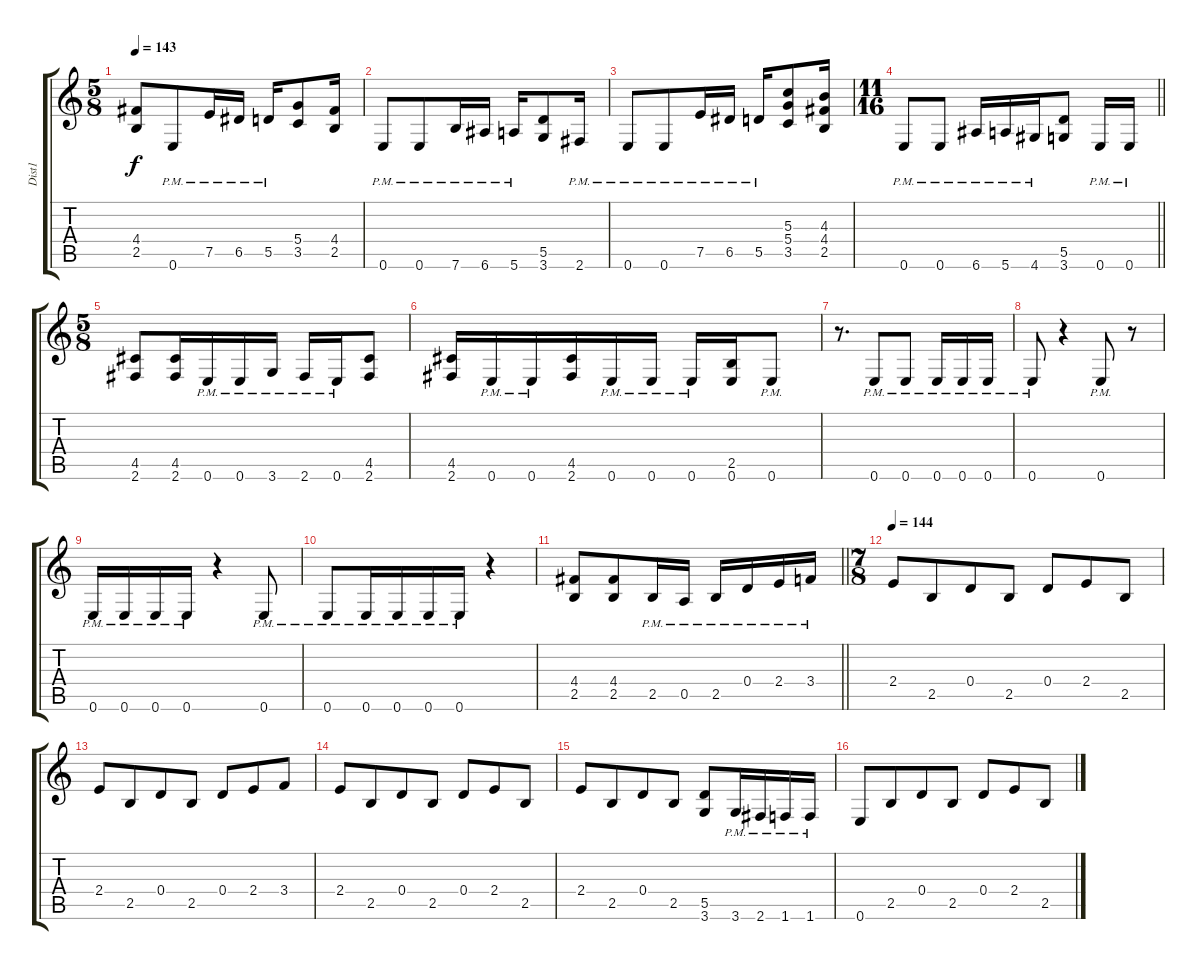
\track ("Dist1" "Dist1") {instrument distortionguitar}
\staff {score tabs}
\tuning (E4 B3 G3 D3 A2 E2) {hide}
\ts (5 8)
\tempo 143
\clef g2
\ks c
(4.4 2.5).8{dy f} 0.6{pm}.8 7.5{pm}.16 6.5{pm}.16 5.5{pm}.16 (5.4 3.5).8 (4.4 2.5).16 |
0.6{pm}.8 0.6{pm}.8 7.6{pm}.16 6.6{pm}.16 5.6{pm}.16 (5.5 3.6).8 2.6{pm}.16 |
0.6{pm}.8 0.6{pm}.8 7.5{pm}.16 6.5{pm}.16 5.5{pm}.16 (5.3 5.4 3.5).8 (4.3 4.4 2.5).16 |
\ts (11 16)
\barLineRight lightlight
0.6{pm}.8 0.6{pm}.8 6.6{pm}.16 5.6{pm}.16 4.6{pm}.16 (5.5 3.6).8 0.6{pm}.16 0.6{pm}.16 |
\ts (5 8)
\section ("" "")
(4.5 2.6).8 (4.5 2.6).16 0.6{pm}.16 0.6{pm}.16 3.6{pm}.16 2.6{pm}.16 0.6{pm}.16 (4.5 2.6).8 |
(4.5 2.6).16 0.6{pm}.16 0.6{pm}.16 (4.5 2.6).16 0.6{pm}.16 0.6{pm}.16 0.6{pm}.16 (2.5 0.6).16 0.6{pm}.8 |
r.8{d} 0.6{pm}.8 0.6{pm}.8 0.6{pm}.16 0.6{pm}.16 0.6{pm}.16 |
0.6{pm}.8 r.4 0.6{pm}.8 r.8 |
0.6{pm}.16 0.6{pm}.16 0.6{pm}.16 0.6{pm}.16 r.4 0.6{pm}.8 |
0.6{pm}.8 0.6{pm}.16 0.6{pm}.16 0.6{pm}.16 0.6{pm}.16 r.4 |
\barLineRight lightlight
(4.4 2.5).8 (4.4 2.5).8 2.5{pm}.16 0.5{pm}.16 2.5{pm}.16 0.4{pm}.16 2.4{pm}.16 3.4{pm}.16 |
\ts (7 8)
\section ("" "")
\tempo 144
2.4.8 2.5.8 0.4.8 2.5.8 0.4.8 2.4.8 2.5.8 |
2.4.8 2.5.8 0.4.8 2.5.8 0.4.8 2.4.8 3.4.8 |
2.4.8 2.5.8 0.4.8 2.5.8 0.4.8 2.4.8 2.5.8 |
2.4.8 2.5.8 0.4.8 2.5.8 (5.5 3.6).8 3.6{pm}.16 2.6{pm}.16 1.6{pm}.16 1.6{pm}.16 |
0.6.8 2.5.8 0.4.8 2.5.8 0.4.8 2.4.8 2.5.8
